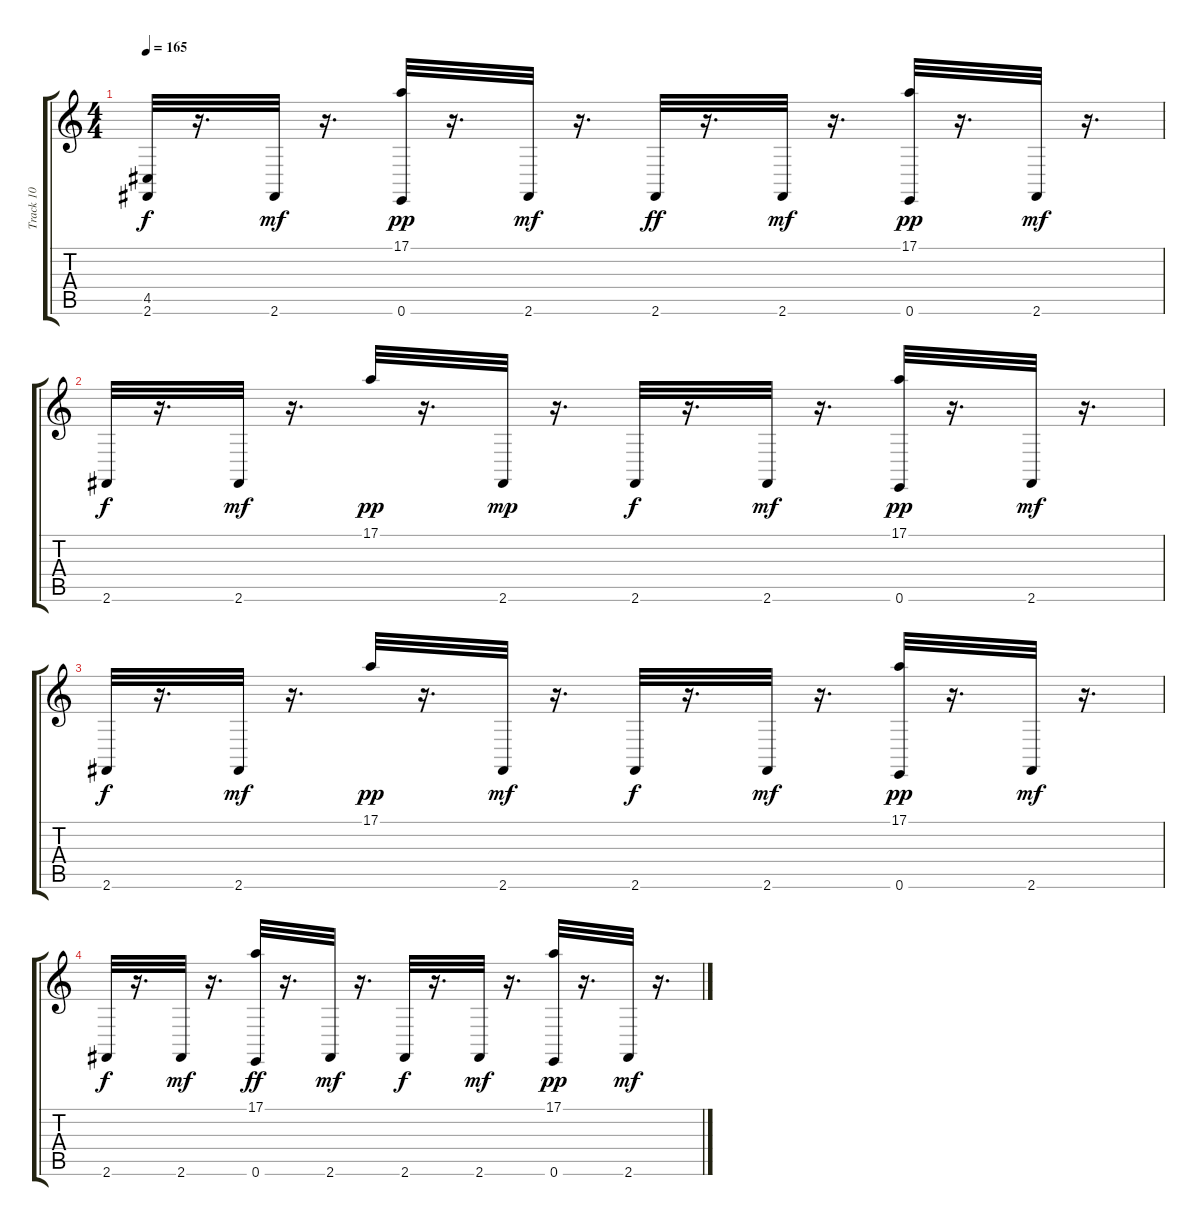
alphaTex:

\track ("Track 10" "Track 10") {instrument melodictom}
\staff {score tabs}
\tuning (E4 B3 G3 D3 A2 E2) {hide}
\ts (4 4)
\tempo 165
\clef g2
\ks c
(4.5 2.6).32{dy f} r.16{d} 2.6.32{dy mf} r.16{d} (17.1 0.6).32{dy pp} r.16{d} 2.6.32{dy mf} r.16{d} 2.6.32{dy ff} r.16{d} 2.6.32{dy mf} r.16{d} (17.1 0.6).32{dy pp} r.16{d} 2.6.32{dy mf} r.16{d} |
2.6.32{dy f} r.16{d} 2.6.32{dy mf} r.16{d} 17.1.32{dy pp} r.16{d} 2.6.32{dy mp} r.16{d} 2.6.32{dy f} r.16{d} 2.6.32{dy mf} r.16{d} (17.1 0.6).32{dy pp} r.16{d} 2.6.32{dy mf} r.16{d} |
2.6.32{dy f} r.16{d} 2.6.32{dy mf} r.16{d} 17.1.32{dy pp} r.16{d} 2.6.32{dy mf} r.16{d} 2.6.32{dy f} r.16{d} 2.6.32{dy mf} r.16{d} (17.1 0.6).32{dy pp} r.16{d} 2.6.32{dy mf} r.16{d} |
2.6.32{dy f} r.16{d} 2.6.32{dy mf} r.16{d} (17.1 0.6).32{dy ff} r.16{d} 2.6.32{dy mf} r.16{d} 2.6.32{dy f} r.16{d} 2.6.32{dy mf} r.16{d} (17.1 0.6).32{dy pp} r.16{d} 2.6.32{dy mf} r.16{d}
